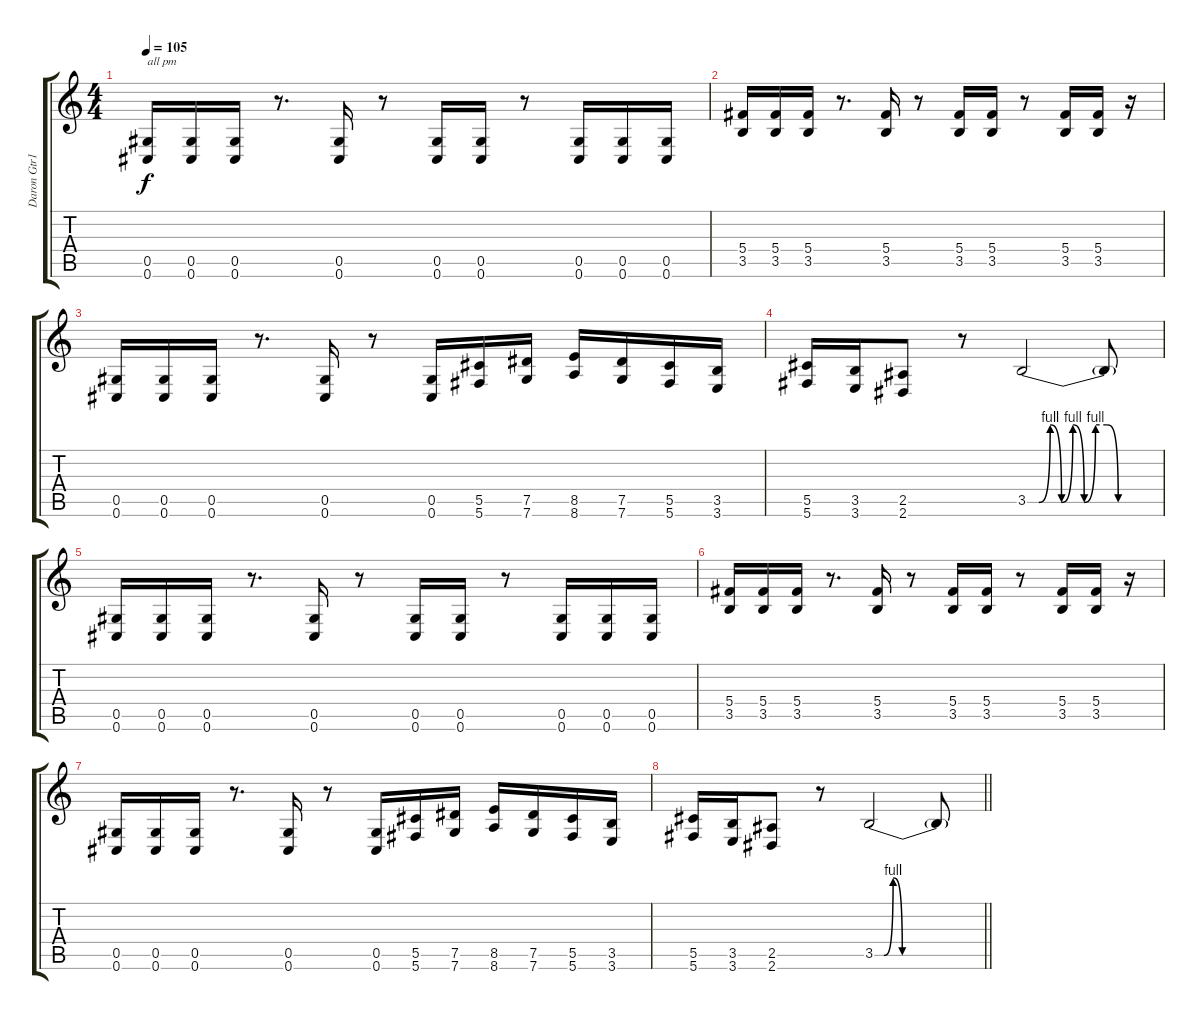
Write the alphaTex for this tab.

\track ("Daron Gtr1" "Daron Gtr1") {instrument distortionguitar}
\staff {score tabs}
\tuning (Eb4 Bb3 Gb3 Db3 Ab2 Db2) {hide}
\ts (4 4)
\tempo 105
\clef g2
\ks c
(0.5 0.6).16{txt "all pm" dy f} (0.5 0.6).16 (0.5 0.6).16 r.8{d} (0.5 0.6).16 r.8 (0.5 0.6).16 (0.5 0.6).16 r.8 (0.5 0.6).16 (0.5 0.6).16 (0.5 0.6).16 |
(5.4 3.5).16 (5.4 3.5).16 (5.4 3.5).16 r.8{d} (5.4 3.5).16 r.8 (5.4 3.5).16 (5.4 3.5).16 r.8 (5.4 3.5).16 (5.4 3.5).16 r.16 |
(0.5 0.6).16 (0.5 0.6).16 (0.5 0.6).16 r.8{d} (0.5 0.6).16 r.8 (0.5 0.6).16 (5.5 5.6).16 (7.5 7.6).16 (8.5 8.6).16 (7.5 7.6).16 (5.5 5.6).16 (3.5 3.6).16 |
(5.5 5.6).16 (3.5 3.6).16 (2.5 2.6).8 r.8 3.5{be (custom 0 0 5 0 10 4 15 0 20 4 25 0 30 4 35 4 40 0 60 0)}.2 3.5{t}.8 |
(0.5 0.6).16 (0.5 0.6).16 (0.5 0.6).16 r.8{d} (0.5 0.6).16 r.8 (0.5 0.6).16 (0.5 0.6).16 r.8 (0.5 0.6).16 (0.5 0.6).16 (0.5 0.6).16 |
(5.4 3.5).16 (5.4 3.5).16 (5.4 3.5).16 r.8{d} (5.4 3.5).16 r.8 (5.4 3.5).16 (5.4 3.5).16 r.8 (5.4 3.5).16 (5.4 3.5).16 r.16 |
(0.5 0.6).16 (0.5 0.6).16 (0.5 0.6).16 r.8{d} (0.5 0.6).16 r.8 (0.5 0.6).16 (5.5 5.6).16 (7.5 7.6).16 (8.5 8.6).16 (7.5 7.6).16 (5.5 5.6).16 (3.5 3.6).16 |
\barLineRight lightlight
(5.5 5.6).16 (3.5 3.6).16 (2.5 2.6).8 r.8 3.5{be (custom 0 0 5 0 10 4 15 0 60 0)}.2 3.5{t}.8
